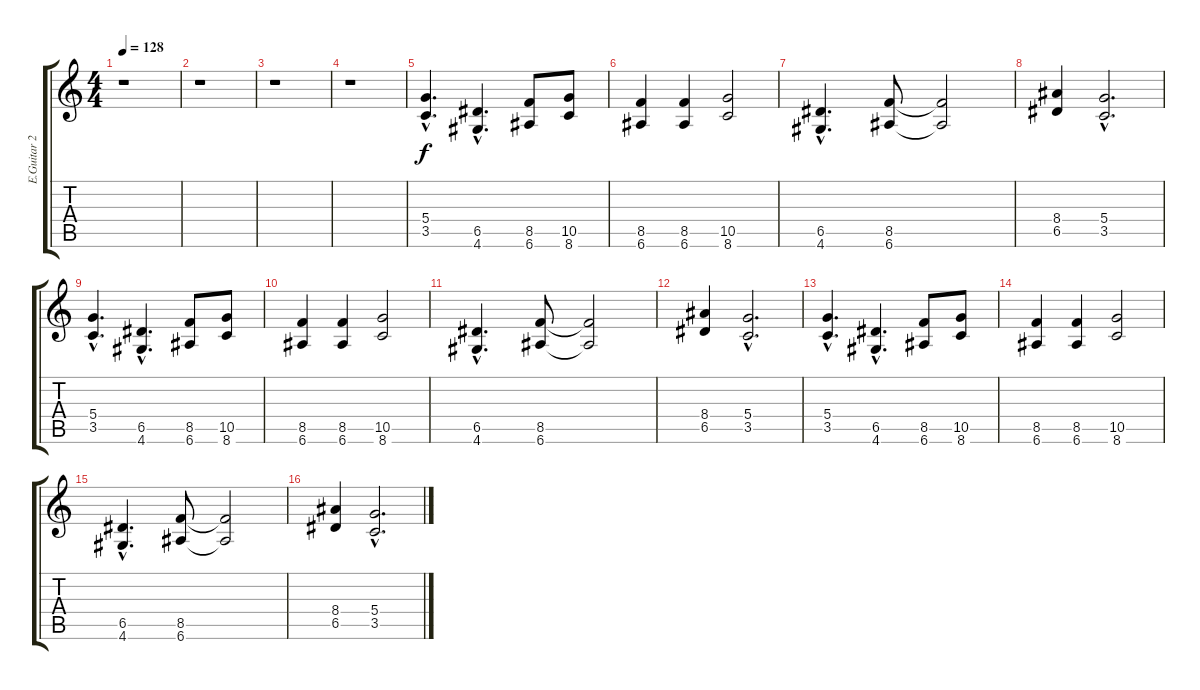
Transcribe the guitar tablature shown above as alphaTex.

\track ("E.Guitar 2" "E.Guitar 2") {instrument distortionguitar}
\staff {score tabs}
\tuning (E4 B3 G3 D3 A2 E2) {hide}
\ts (4 4)
\tempo 128
\clef g2
\ks c
r.1{dy f} |
r.1 |
r.1 |
r.1 |
(5.4{hac} 3.5{hac}).4{d} (6.5{hac} 4.6{hac}).4{d} (8.5 6.6).8 (10.5 8.6).8 |
(8.5 6.6).4 (8.5 6.6).4 (10.5 8.6).2 |
(6.5{hac} 4.6{hac}).4{d} (8.5 6.6).8 (8.5{t} 6.6{t}).2 |
(8.4 6.5).4 (5.4{hac} 3.5{hac}).2{d} |
(5.4{hac} 3.5{hac}).4{d} (6.5{hac} 4.6{hac}).4{d} (8.5 6.6).8 (10.5 8.6).8 |
(8.5 6.6).4 (8.5 6.6).4 (10.5 8.6).2 |
(6.5{hac} 4.6{hac}).4{d} (8.5 6.6).8 (8.5{t} 6.6{t}).2 |
(8.4 6.5).4 (5.4{hac} 3.5{hac}).2{d} |
(5.4{hac} 3.5{hac}).4{d} (6.5{hac} 4.6{hac}).4{d} (8.5 6.6).8 (10.5 8.6).8 |
(8.5 6.6).4 (8.5 6.6).4 (10.5 8.6).2 |
(6.5{hac} 4.6{hac}).4{d} (8.5 6.6).8 (8.5{t} 6.6{t}).2 |
(8.4 6.5).4 (5.4{hac} 3.5{hac}).2{d}
